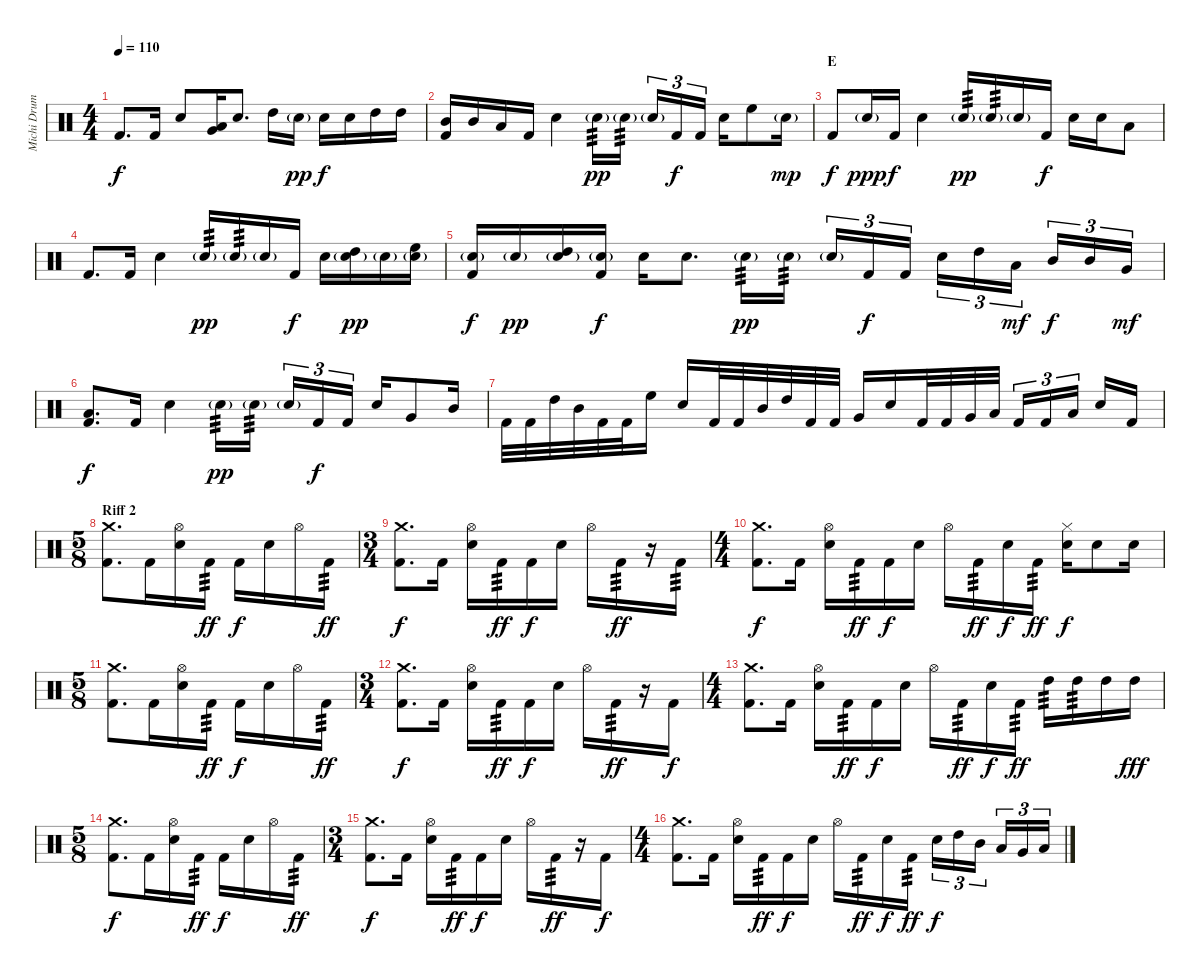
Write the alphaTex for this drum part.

\track ("Michi Drums" "Michi Drum") {instrument percussion}
\staff {score}
\articulation defaults
\ts (4 4)
\tempo 110
\clef neutral
\ks c "Kick (hit) 2".8{d dy f} "Kick (hit) 2".16 "Electric Snare (hit)".8
("Very Low Tom (hit)" "Low Floor Tom (hit)").16 "Electric Snare (hit)".8{d} "High Tom (hit)".16 "Electric Snare (hit)"{g}.16{dy pp} "Electric Snare (hit)".16{dy f} "Electric Snare (hit)".16 "High Tom (hit)".16 "High Tom (hit)".16 |
("Mid Tom (hit)" "Kick (hit) 2").16 "Mid Tom (hit)".16 "Low Floor Tom (hit)".16 "Kick (hit) 2".16 "Electric Snare (hit)".4 "Electric Snare (hit)"{g}.16{tp 3 dy pp} "Electric Snare (hit)"{g}.16{tp 3} "Electric Snare (hit)"{g}.16{tu (3 2)} "Kick (hit) 2".16{tu (3 2) dy f} "Kick (hit) 2".16{tu (3 2)} "Electric Snare (hit)".16 "High Floor Tom (hit)".8 "Electric Snare (hit)"{g}.16{dy mp} |
\section ("" "E")
"Kick (hit) 2".8{dy f} "Electric Snare (hit)"{g}.16{dy ppp} "Kick (hit) 2".16{dy f} "Electric Snare (hit)".4 "Electric Snare (hit)"{g}.16{tp 3 dy pp} "Electric Snare (hit)"{g}.16{tp 3} "Electric Snare (hit)"{g}.16 "Kick (hit) 2".16{dy f} "Electric Snare (hit)".16 "Electric Snare (hit)".16 "Low Floor Tom (hit)".8 |
"Kick (hit) 2".8{d} "Kick (hit) 2".16 "Electric Snare (hit)".4 "Electric Snare (hit)"{g}.16{tp 3 dy pp} "Electric Snare (hit)"{g}.16{tp 3} "Electric Snare (hit)"{g}.16 "Kick (hit) 2".16{dy f} "Electric Snare (hit)".16 ("High Tom (hit)" "Electric Snare (hit)"{g}).16{dy pp} "Electric Snare (hit)"{g}.16 ("High Floor Tom (hit)" "Electric Snare (hit)"{g}).16 |
("Electric Snare (hit)"{g} "Kick (hit) 2").16{dy f} "Electric Snare (hit)"{g}.16{dy pp} ("High Tom (hit)" "Electric Snare (hit)"{g}).16 ("Electric Snare (hit)"{g} "Kick (hit) 2").16{dy f} "Electric Snare (hit)".16 "Electric Snare (hit)".8{d} "Electric Snare (hit)"{g}.16{tp 3 dy pp} "Electric Snare (hit)"{g}.16{tp 3} "Electric Snare (hit)"{g}.16{tu (3 2)} "Kick (hit) 2".16{tu (3 2) dy f} "Kick (hit) 2".16{tu (3 2)} "Electric Snare (hit)".16{tu (3 2)} "High Tom (hit)".16{tu (3 2)} "Low Tom (hit)".16{tu (3 2) dy mf} "Mid Tom (hit)".16{tu (3 2) dy f} "Mid Tom (hit)".16{tu (3 2)} "Very Low Tom (hit)".16{tu (3 2) dy mf} |
("Low Floor Tom (hit)" "Kick (hit) 2").8{d dy f} "Kick (hit) 2".16 "Electric Snare (hit)".4 "Electric Snare (hit)"{g}.16{tp 3 dy pp} "Electric Snare (hit)"{g}.16{tp 3} "Electric Snare (hit)"{g}.16{tu (3 2)} "Kick (hit) 2".16{tu (3 2) dy f} "Kick (hit) 2".16{tu (3 2)} "Electric Snare (hit)".16 "Very Low Tom (hit)".8 "Mid Tom (hit)".16 |
"Kick (hit) 2".32 "Kick (hit) 2".32 "High Tom (hit)".32 "Mid Tom (hit)".32 "Kick (hit) 2".32 "Kick (hit) 2".32 "High Floor Tom (hit)".16 "Electric Snare (hit)".16 "Kick (hit) 2".32 "Kick (hit) 2".32 "Mid Tom (hit)".32 "High Tom (hit)".32 "Kick (hit) 2".32 "Kick (hit) 2".32 "Very Low Tom (hit)".16 "Electric Snare (hit)".16 "Kick (hit) 2".32 "Kick (hit) 2".32 "Very Low Tom (hit)".32 "Low Tom (hit)".32 "Kick (hit) 2".16{tu (3 2)} "Kick (hit) 2".16{tu (3 2)} "Low Floor Tom (hit)".16{tu (3 2)} "Electric Snare (hit)".16 "Kick (hit) 2".16 |
\ts (5 8)
\section ("" "Riff 2")
("Crash medium (hit)" "Kick (hit) 2").8{d} "Kick (hit) 2".16 ("Hi-Hat (open)" "Electric Snare (hit)").16 "Kick (hit) 2".16{tp 3 dy ff} "Kick (hit) 2".16{dy f} "Electric Snare (hit)".16 "Hi-Hat (open)".16 "Kick (hit) 2".16{tp 3 dy ff} |
\ts (3 4)
("Crash medium (hit)" "Kick (hit) 2").8{d dy f} "Kick (hit) 2".16 ("Hi-Hat (open)" "Electric Snare (hit)").16 "Kick (hit) 2".16{tp 3 dy ff} "Kick (hit) 2".16{dy f} "Electric Snare (hit)".16 "Hi-Hat (open)".16 "Kick (hit) 2".16{tp 3 dy ff} r.16 "Kick (hit) 2".16{tp 3} |
\ts (4 4)
("Crash medium (hit)" "Kick (hit) 2").8{d dy f} "Kick (hit) 2".16 ("Hi-Hat (open)" "Electric Snare (hit)").16 "Kick (hit) 2".16{tp 3 dy ff} "Kick (hit) 2".16{dy f} "Electric Snare (hit)".16 "Hi-Hat (open)".16 "Kick (hit) 2".16{tp 3 dy ff} "Electric Snare (hit)".16{dy f} "Kick (hit) 2".16{tp 3 dy ff} ("Hi-Hat (closed)" "Electric Snare (hit)").16{dy f} "Electric Snare (hit)".8 "Electric Snare (hit)".16 |
\ts (5 8)
("Crash medium (hit)" "Kick (hit) 2").8{d} "Kick (hit) 2".16 ("Hi-Hat (open)" "Electric Snare (hit)").16 "Kick (hit) 2".16{tp 3 dy ff} "Kick (hit) 2".16{dy f} "Electric Snare (hit)".16 "Hi-Hat (open)".16 "Kick (hit) 2".16{tp 3 dy ff} |
\ts (3 4)
("Crash medium (hit)" "Kick (hit) 2").8{d dy f} "Kick (hit) 2".16 ("Hi-Hat (open)" "Electric Snare (hit)").16 "Kick (hit) 2".16{tp 3 dy ff} "Kick (hit) 2".16{dy f} "Electric Snare (hit)".16 "Hi-Hat (open)".16 "Kick (hit) 2".16{tp 3 dy ff} r.16 "Kick (hit) 2".16{dy f} |
\ts (4 4)
("Crash medium (hit)" "Kick (hit) 2").8{d} "Kick (hit) 2".16 ("Hi-Hat (open)" "Electric Snare (hit)").16 "Kick (hit) 2".16{tp 3 dy ff} "Kick (hit) 2".16{dy f} "Electric Snare (hit)".16 "Hi-Hat (open)".16 "Kick (hit) 2".16{tp 3 dy ff} "Electric Snare (hit)".16{dy f} "Kick (hit) 2".16{tp 3 dy ff} "High Tom (hit)".16{tp 3} "High Tom (hit)".16{tp 3} "High Tom (hit)".16 "High Tom (hit)".16{dy fff} |
\ts (5 8)
("Crash medium (hit)" "Kick (hit) 2").8{d dy f} "Kick (hit) 2".16 ("Hi-Hat (open)" "Electric Snare (hit)").16 "Kick (hit) 2".16{tp 3 dy ff} "Kick (hit) 2".16{dy f} "Electric Snare (hit)".16 "Hi-Hat (open)".16 "Kick (hit) 2".16{tp 3 dy ff} |
\ts (3 4)
("Crash medium (hit)" "Kick (hit) 2").8{d dy f} "Kick (hit) 2".16 ("Hi-Hat (open)" "Electric Snare (hit)").16 "Kick (hit) 2".16{tp 3 dy ff} "Kick (hit) 2".16{dy f} "Electric Snare (hit)".16 "Hi-Hat (open)".16 "Kick (hit) 2".16{tp 3 dy ff} r.16 "Kick (hit) 2".16{dy f} |
\ts (4 4)
("Crash medium (hit)" "Kick (hit) 2").8{d} "Kick (hit) 2".16 ("Hi-Hat (open)" "Electric Snare (hit)").16 "Kick (hit) 2".16{tp 3 dy ff} "Kick (hit) 2".16{dy f} "Electric Snare (hit)".16 "Hi-Hat (open)".16 "Kick (hit) 2".16{tp 3 dy ff} "Electric Snare (hit)".16{dy f} "Kick (hit) 2".16{tp 3 dy ff} "Electric Snare (hit)".16{tu (3 2) dy f} "High Tom (hit)".16{tu (3 2)} "Mid Tom (hit)".16{tu (3 2)} "Low Tom (hit)".16{tu (3 2)} "Very Low Tom (hit)".16{tu (3 2)} "Low Floor Tom (hit)".16{tu (3 2)}
